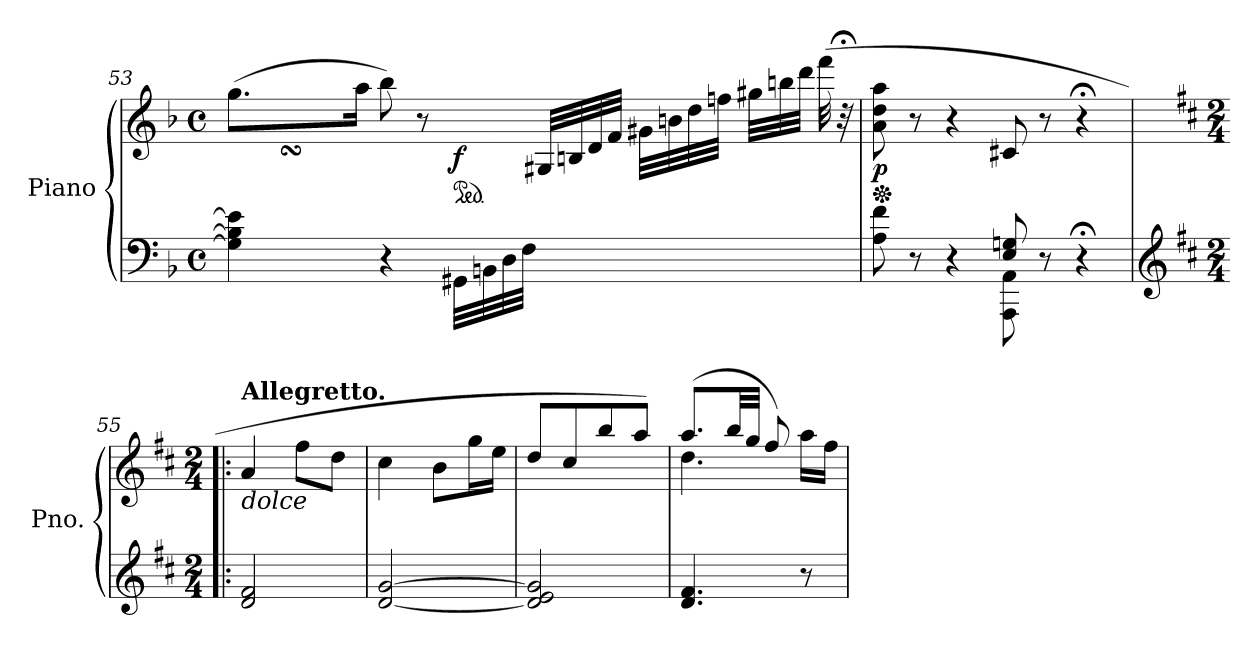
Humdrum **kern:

**kern	**kern	**dynam
*part1	*part1	*part1
*staff2	*staff1	*staff1/2
*I"Piano	*	*
*I'Pno.	*	*
*clefF4	*clefG2	*
*k[b-]	*k[b-]	*
*M4/4	*M4/4	*
*met(c)	*met(c)	*
=53	=53	=53
*	*^	*
4G\] 4B-\] 4e-\]	(>8.gg\L	8ryy	.
.	.	64aa!yy	.
.	.	64ggsSSS!yy	.
.	.	64ff#X!yy	.
.	.	64gg!yy	.
.	16aa\Jk	2ryy	.
4r	8bb-\)	.	.
.	8r	.	.
*	*ped	*	*
!	!	!	!LO:DY:b
(>32GG#X\LLL	8ryy	.	f
32BBn\	.	.	.
32D\	.	.	.
32F\JJJ	.	.	.
4ryy	32G#X/LLL	.	.
.	32Bn/	.	.
.	32d/	4ryy	.
.	32f/JJJ	.	.
.	32g#X\LLL	.	.
.	32bn\	.	.
.	32dd\	.	.
.	32ffn\JJJ	.	.
8ryy	32gg#X\LLL	.	.
.	32bbn\	.	.
.	32ddd\JJJ	16.ryy	.
.	(32fff\	.	.
32ryy	32r;<	.	.
*	*v	*v	*
!!LO:LB:g=z
=54	=54	=54
*^	*	*
*	*	*Xped	*
!	!	!	!LO:DY:b
8A\ 8f\	2ryy	8a\ 8dd\ 8aa\	p
8r	.	8r	.
4r	.	4r	.
8E/ 8Gn/	8AAA\ 8AA\	8c#X	.
8r	4.ryy	8r	.
4r;<	.	4r;<	.
*v	*v	*	*
=55!|:	=55!|:	=55!|:
*clefG2	*	*
*k[f#c#]	*k[f#c#]	*
*M2/4	*M2/4	*
!	!LO:TX:a:B:t=Allegretto.	!
!	!LO:TX:b:i:t=dolce	!
2d/ 2f#/	4a/	.
.	8ff#\L	.
.	8dd\J	.
=56	=56	=56
[2d/ [2g/	4cc#\	.
.	8b\L	.
.	16gg\L	.
.	16ee\JJ	.
=57	=57	=57
*	*^	*
2d/] 2e/ 2g/]	8dd/L	8ryy	.
.	8cc#/	4.cc#\yy	.
.	8bb/	.	.
.	8aa/J)	.	.
=58	=58	=58	=58
4.d/ 4.f#/	(>8.aa/L	4.dd\	.
.	32bb/LL	.	.
.	32gg/JJJ	.	.
.	8ff#/)	.	.
8r	8ryy	16aa\LL	.
.	.	16ff#\JJ	.
*	*v	*v	*
=	=	=
*-	*-	*-
